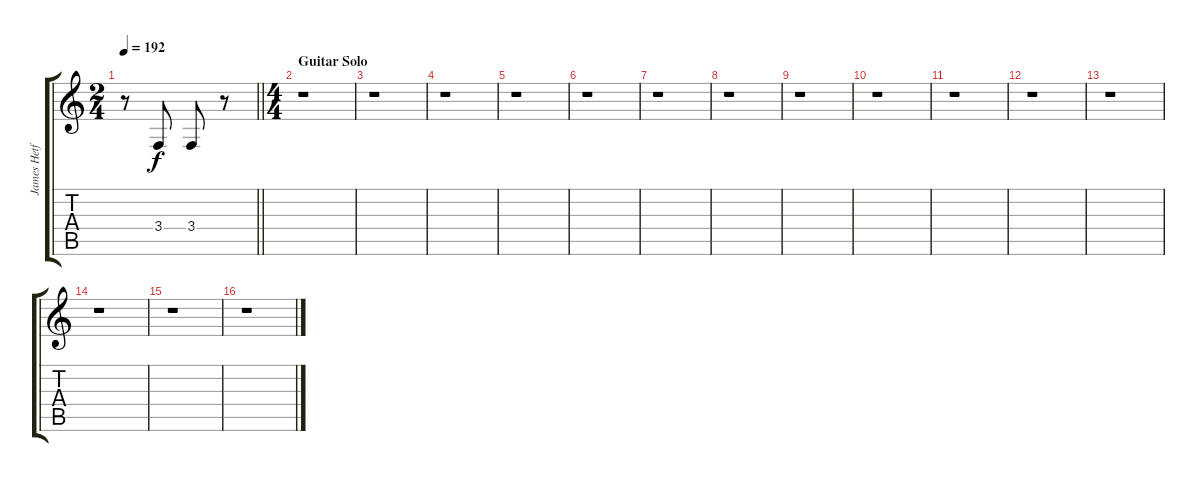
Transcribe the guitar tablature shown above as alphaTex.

\track ("James Hetfield - Vocals" "James Hetf") {instrument lead2sawtooth}
\staff {score tabs}
\tuning (E4 B3 G3 D3 A2 E2) {hide}
\ts (2 4)
\tempo 192
\clef g2
\barLineRight lightlight
\ks c
r.8{dy f} 3.4.8 3.4.8 r.8 |
\ts (4 4)
\section ("" "Guitar Solo")
r.1 |
r.1 |
r.1 |
r.1 |
r.1 |
r.1 |
r.1 |
r.1 |
r.1 |
r.1 |
r.1 |
r.1 |
r.1 |
r.1 |
r.1
